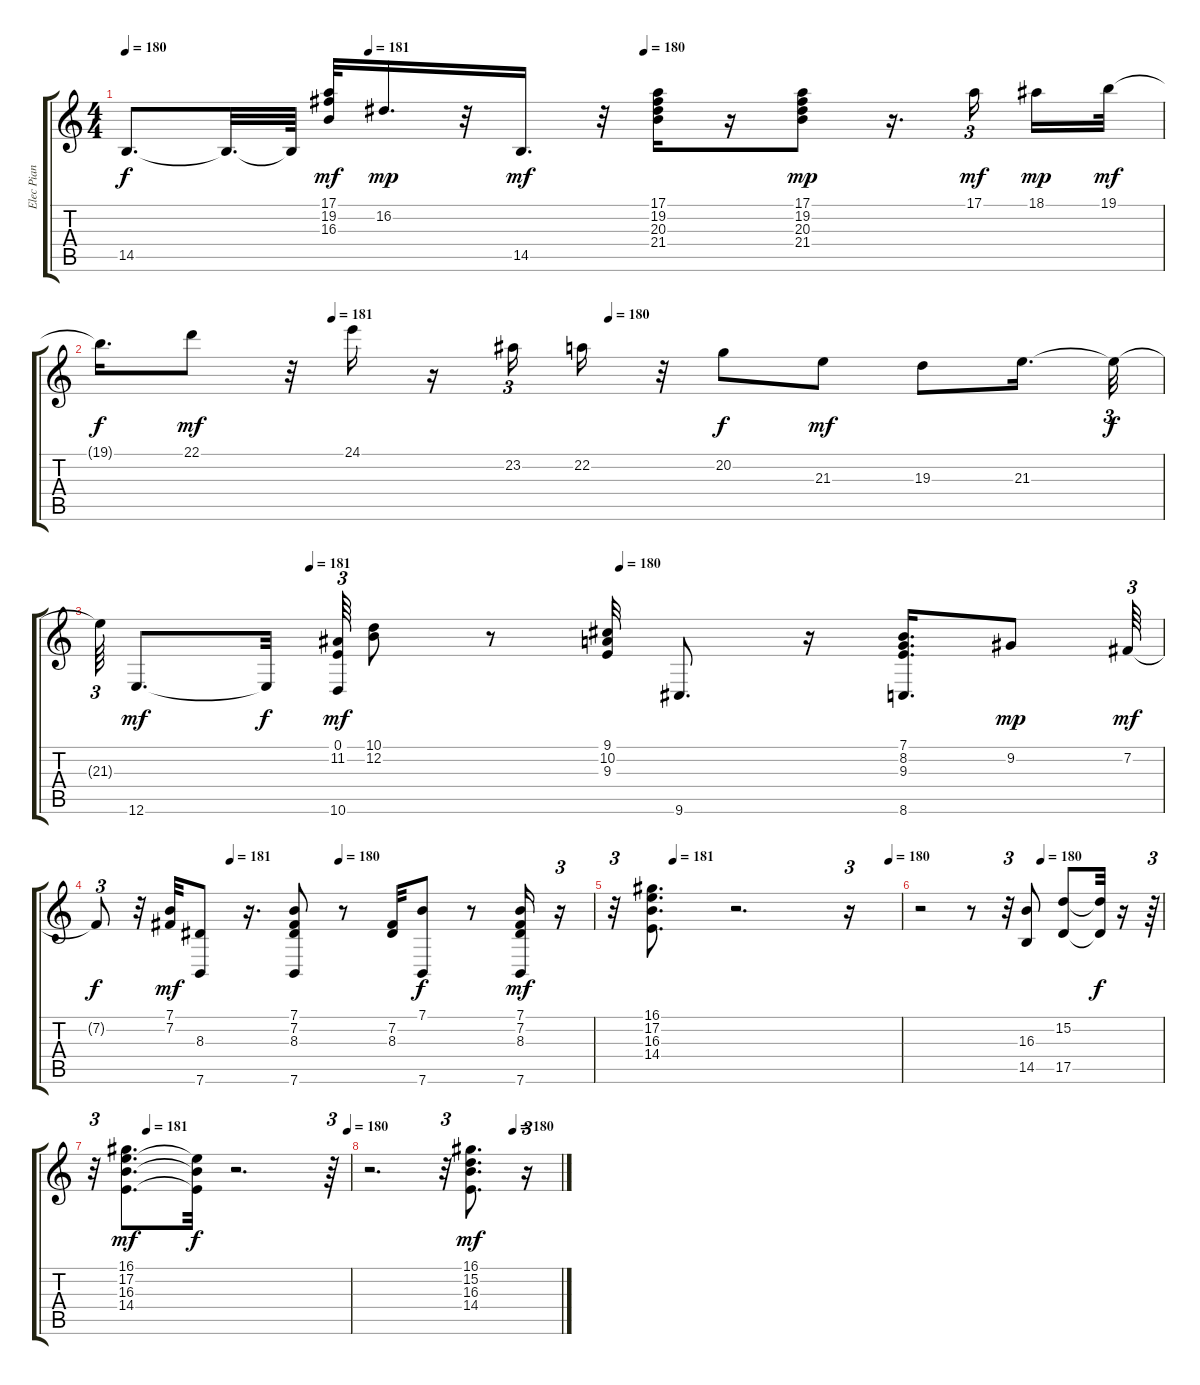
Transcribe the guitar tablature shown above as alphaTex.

\track ("Elec Pian" "Elec Pian") {instrument honkytonkpiano}
\staff {score tabs}
\tuning (E4 B3 G3 D3 A2 E2) {hide}
\ts (4 4)
\tempo 180
\tempo (181 0.234375)
\tempo (180 0.5)
\clef g2
\ks c
14.5{t}.8{d dy f} 14.5{t}.32{d} 14.5{t}.64 (17.1 19.2 16.3).32{dy mf} 16.2.16{d dy mp} r.32 14.5.16{d dy mf} r.32 (17.1 19.2 20.3 21.4).16 r.16 (17.1 19.2 20.3 21.4).8{dy mp} r.16{d} 17.1.16{tu (3 2) dy mf beam splitsecondary} 18.1.16{dy mp} 19.1.32{dy mf} |
\tempo (181 0.21875)
\tempo (180 0.4791666666666667)
19.1{t}.16{d dy f} 22.1.8{dy mf} r.32 24.1.16 r.16 23.2.16{tu (3 2)} 22.2.16 r.32 20.2.8{dy f} 21.3.8{dy mf} 19.3.8 21.3.16{d} 21.3{t}.32{tu (3 2) dy f} |
\tempo (181 0.19791666666666666)
\tempo (180 0.4895833333333333)
21.3{t}.64{tu (3 2)} 12.6.8{d dy mf} 12.6{t}.32{dy f beam splitsecondary} (0.1 11.2 10.6).64{tu (3 2) dy mf} (10.1 12.2).8 r.8 (9.1 10.2 9.3).32 9.6.8{d} r.16 (7.1 8.2 9.3 8.6).16{d} 9.2.8{dy mp} 7.2.64{tu (3 2) dy mf} |
\tempo (181 0.2708333333333333)
\tempo (180 0.4895833333333333)
7.2{t}.8{tu (3 2) dy f} r.32 (7.1 7.2).32{dy mf} (8.3 7.6).8 r.16{d} (7.1 7.2 8.3 7.6).8 r.8 (7.2 8.3).32 (7.1 7.6).8{dy f} r.8 (7.1 7.2 8.3 7.6).16{dy mf} r.16{tu (3 2)} |
\tempo (181 0.20833333333333334)
\tempo (180 0.9583333333333334)
r.32{tu (3 2)} (16.1 17.2 16.3 14.4).8{d} r.2{d} r.16{tu (3 2)} |
\tempo (180 0.5)
r.2 r.8 r.32{tu (3 2)} (16.3 14.5).8 (15.2 17.5).8 (15.2{t} 17.5{t}).32{dy f} r.16 r.64{tu (3 2)} |
\tempo (181 0.20833333333333334)
\tempo (180 0.9895833333333334)
r.32{tu (3 2)} (16.1 17.2 16.3 14.4).8{d dy mf} (17.2{t} 16.3{t} 14.4{t}).32{dy f} r.2{d} r.64{tu (3 2)} |
\tempo (180 0.75)
r.2{d} r.32{tu (3 2)} (16.1 15.2 16.3 14.4).8{d dy mf} r.16{tu (3 2)}
